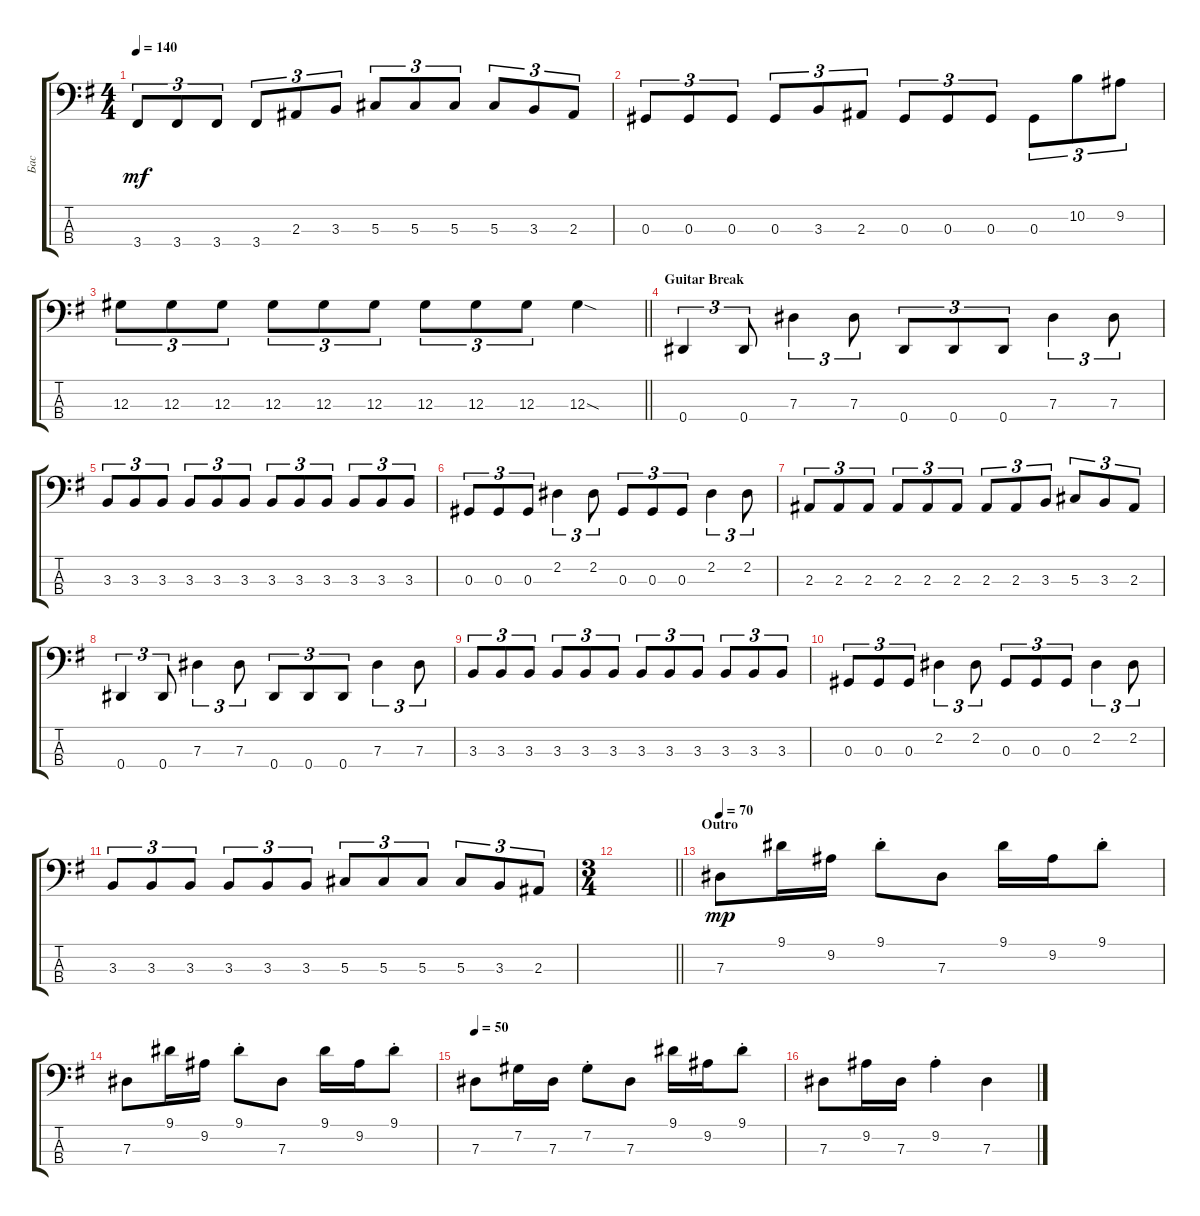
\track ("Бас" "Бас") {instrument electricbassfinger}
\staff {score tabs}
\tuning (Gb2 Db2 Ab1 Eb1) {hide}
\ts (4 4)
\tempo 140
\clef f4
\ks eminor
3.4.8{tu (3 2) dy mf} 3.4.8{tu (3 2)} 3.4.8{tu (3 2)} 3.4.8{tu (3 2)} 2.3.8{tu (3 2)} 3.3.8{tu (3 2)} 5.3.8{tu (3 2)} 5.3.8{tu (3 2)} 5.3.8{tu (3 2)} 5.3.8{tu (3 2)} 3.3.8{tu (3 2)} 2.3.8{tu (3 2)} |
0.3.8{tu (3 2)} 0.3.8{tu (3 2)} 0.3.8{tu (3 2)} 0.3.8{tu (3 2)} 3.3.8{tu (3 2)} 2.3.8{tu (3 2)} 0.3.8{tu (3 2)} 0.3.8{tu (3 2)} 0.3.8{tu (3 2)} 0.3.8{tu (3 2)} 10.2.8{tu (3 2)} 9.2.8{tu (3 2)} |
\barLineRight lightlight
12.3.8{tu (3 2)} 12.3.8{tu (3 2)} 12.3.8{tu (3 2)} 12.3.8{tu (3 2)} 12.3.8{tu (3 2)} 12.3.8{tu (3 2)} 12.3.8{tu (3 2)} 12.3.8{tu (3 2)} 12.3.8{tu (3 2)} 12.3{sod}.4 |
\section ("" "Guitar Break")
0.4.4{tu (3 2)} 0.4.8{tu (3 2)} 7.3.4{tu (3 2)} 7.3.8{tu (3 2)} 0.4.8{tu (3 2)} 0.4.8{tu (3 2)} 0.4.8{tu (3 2)} 7.3.4{tu (3 2)} 7.3.8{tu (3 2)} |
3.3.8{tu (3 2)} 3.3.8{tu (3 2)} 3.3.8{tu (3 2)} 3.3.8{tu (3 2)} 3.3.8{tu (3 2)} 3.3.8{tu (3 2)} 3.3.8{tu (3 2)} 3.3.8{tu (3 2)} 3.3.8{tu (3 2)} 3.3.8{tu (3 2)} 3.3.8{tu (3 2)} 3.3.8{tu (3 2)} |
0.3.8{tu (3 2)} 0.3.8{tu (3 2)} 0.3.8{tu (3 2)} 2.2.4{tu (3 2)} 2.2.8{tu (3 2)} 0.3.8{tu (3 2)} 0.3.8{tu (3 2)} 0.3.8{tu (3 2)} 2.2.4{tu (3 2)} 2.2.8{tu (3 2)} |
2.3.8{tu (3 2)} 2.3.8{tu (3 2)} 2.3.8{tu (3 2)} 2.3.8{tu (3 2)} 2.3.8{tu (3 2)} 2.3.8{tu (3 2)} 2.3.8{tu (3 2)} 2.3.8{tu (3 2)} 3.3.8{tu (3 2)} 5.3.8{tu (3 2)} 3.3.8{tu (3 2)} 2.3.8{tu (3 2)} |
0.4.4{tu (3 2)} 0.4.8{tu (3 2)} 7.3.4{tu (3 2)} 7.3.8{tu (3 2)} 0.4.8{tu (3 2)} 0.4.8{tu (3 2)} 0.4.8{tu (3 2)} 7.3.4{tu (3 2)} 7.3.8{tu (3 2)} |
3.3.8{tu (3 2)} 3.3.8{tu (3 2)} 3.3.8{tu (3 2)} 3.3.8{tu (3 2)} 3.3.8{tu (3 2)} 3.3.8{tu (3 2)} 3.3.8{tu (3 2)} 3.3.8{tu (3 2)} 3.3.8{tu (3 2)} 3.3.8{tu (3 2)} 3.3.8{tu (3 2)} 3.3.8{tu (3 2)} |
0.3.8{tu (3 2)} 0.3.8{tu (3 2)} 0.3.8{tu (3 2)} 2.2.4{tu (3 2)} 2.2.8{tu (3 2)} 0.3.8{tu (3 2)} 0.3.8{tu (3 2)} 0.3.8{tu (3 2)} 2.2.4{tu (3 2)} 2.2.8{tu (3 2)} |
3.3.8{tu (3 2)} 3.3.8{tu (3 2)} 3.3.8{tu (3 2)} 3.3.8{tu (3 2)} 3.3.8{tu (3 2)} 3.3.8{tu (3 2)} 5.3.8{tu (3 2)} 5.3.8{tu (3 2)} 5.3.8{tu (3 2)} 5.3.8{tu (3 2)} 3.3.8{tu (3 2)} 2.3.8{tu (3 2)} |
\ts (3 4)
\barLineRight lightlight
|
\section ("" "Outro")
\tempo 70
7.3.8{dy mp} 9.1.16 9.2.16 9.1{st}.8 7.3.8 9.1.16 9.2.16 9.1{st}.8 |
7.3.8 9.1.16 9.2.16 9.1{st}.8 7.3.8 9.1.16 9.2.16 9.1{st}.8 |
\tempo 50
7.3.8 7.2.16 7.3.16 7.2{st}.8 7.3.8 9.1.16 9.2.16 9.1{st}.8 |
7.3.8 9.2.16 7.3.16 9.2{st}.4 7.3.4
